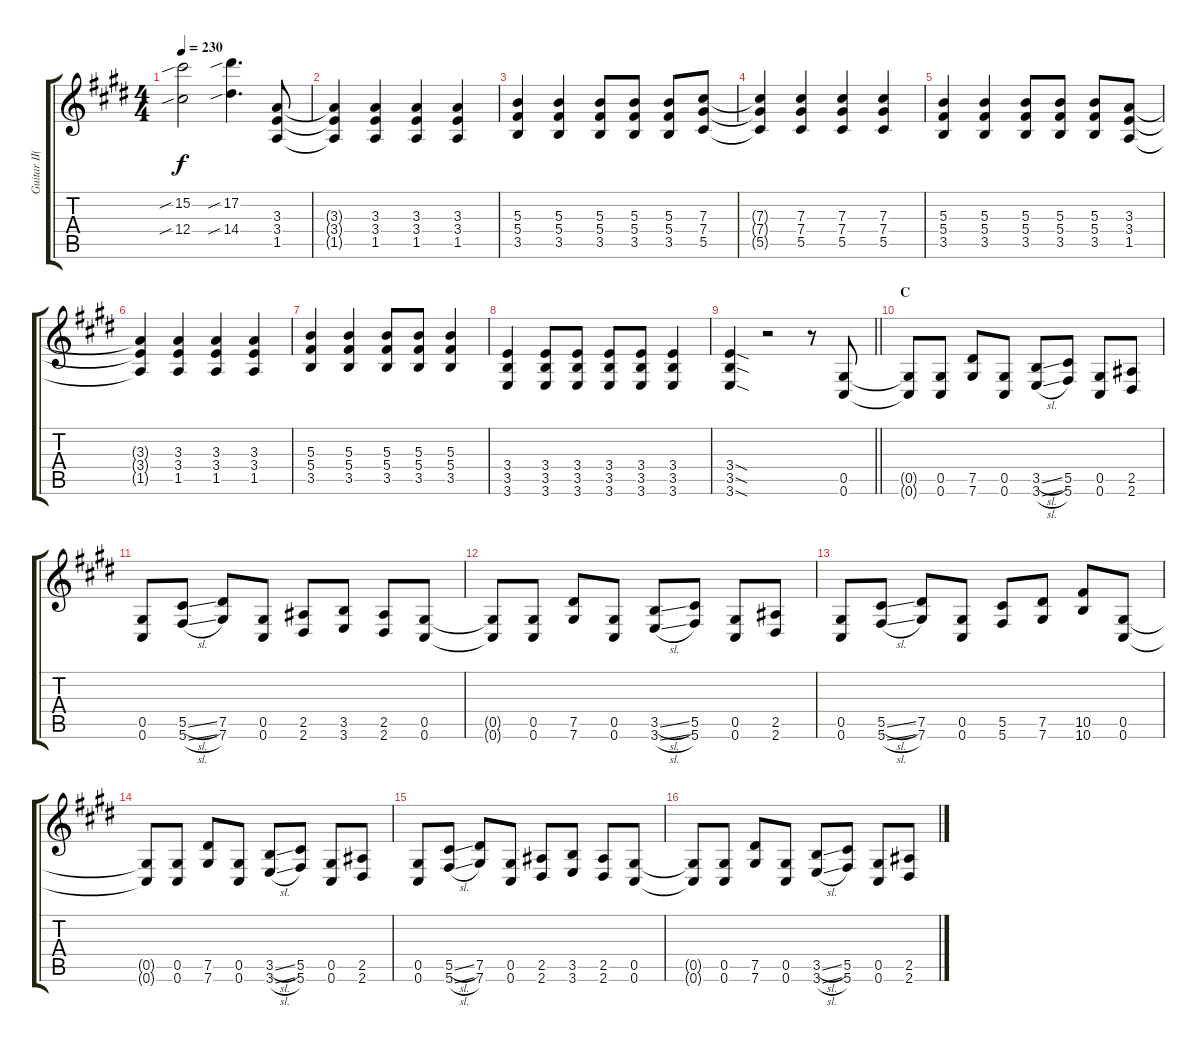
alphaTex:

\track ("Guitar II(柩)" "Guitar II(") {instrument electricguitarclean}
\staff {score tabs}
\tuning (Eb4 Bb3 Gb3 Db3 Ab2 Db2) {hide}
\ts (4 4)
\tempo 230
\clef g2
\ks e
(15.2{sib} 12.4{sib}).2{dy f} (17.2{sib} 14.4{sib}).4{d} (3.3 3.4 1.5).8 |
(3.3{t} 3.4{t} 1.5{t}).4 (3.3 3.4 1.5).4 (3.3 3.4 1.5).4 (3.3 3.4 1.5).4 |
(5.3 5.4 3.5).4 (5.3 5.4 3.5).4 (5.3 5.4 3.5).8 (5.3 5.4 3.5).8 (5.3 5.4 3.5).8 (7.3 7.4 5.5).8 |
(7.3{t} 7.4{t} 5.5{t}).4 (7.3 7.4 5.5).4 (7.3 7.4 5.5).4 (7.3 7.4 5.5).4 |
(5.3 5.4 3.5).4 (5.3 5.4 3.5).4 (5.3 5.4 3.5).8 (5.3 5.4 3.5).8 (5.3 5.4 3.5).8 (3.3 3.4 1.5).8 |
(3.3{t} 3.4{t} 1.5{t}).4 (3.3 3.4 1.5).4 (3.3 3.4 1.5).4 (3.3 3.4 1.5).4 |
(5.3 5.4 3.5).4 (5.3 5.4 3.5).4 (5.3 5.4 3.5).8 (5.3 5.4 3.5).8 (5.3 5.4 3.5).4 |
(3.4 3.5 3.6).4 (3.4 3.5 3.6).8 (3.4 3.5 3.6).8 (3.4 3.5 3.6).8 (3.4 3.5 3.6).8 (3.4 3.5 3.6).4 |
\barLineRight lightlight
(3.4{sod} 3.5{sod} 3.6{sod}).4 r.2 r.8 (0.5 0.6).8 |
\section ("" "C")
(0.5{t} 0.6{t}).8 (0.5 0.6).8 (7.5 7.6).8 (0.5 0.6).8 (3.5{sl} 3.6{sl}).8 (5.5 5.6).8 (0.5 0.6).8 (2.5 2.6).8 |
(0.5 0.6).8 (5.5{sl} 5.6{sl}).8 (7.5 7.6).8 (0.5 0.6).8 (2.5 2.6).8 (3.5 3.6).8 (2.5 2.6).8 (0.5 0.6).8 |
(0.5{t} 0.6{t}).8 (0.5 0.6).8 (7.5 7.6).8 (0.5 0.6).8 (3.5{sl} 3.6{sl}).8 (5.5 5.6).8 (0.5 0.6).8 (2.5 2.6).8 |
(0.5 0.6).8 (5.5{sl} 5.6{sl}).8 (7.5 7.6).8 (0.5 0.6).8 (5.5 5.6).8 (7.5 7.6).8 (10.5 10.6).8 (0.5 0.6).8 |
(0.5{t} 0.6{t}).8 (0.5 0.6).8 (7.5 7.6).8 (0.5 0.6).8 (3.5{sl} 3.6{sl}).8 (5.5 5.6).8 (0.5 0.6).8 (2.5 2.6).8 |
(0.5 0.6).8 (5.5{sl} 5.6{sl}).8 (7.5 7.6).8 (0.5 0.6).8 (2.5 2.6).8 (3.5 3.6).8 (2.5 2.6).8 (0.5 0.6).8 |
(0.5{t} 0.6{t}).8 (0.5 0.6).8 (7.5 7.6).8 (0.5 0.6).8 (3.5{sl} 3.6{sl}).8 (5.5 5.6).8 (0.5 0.6).8 (2.5 2.6).8
